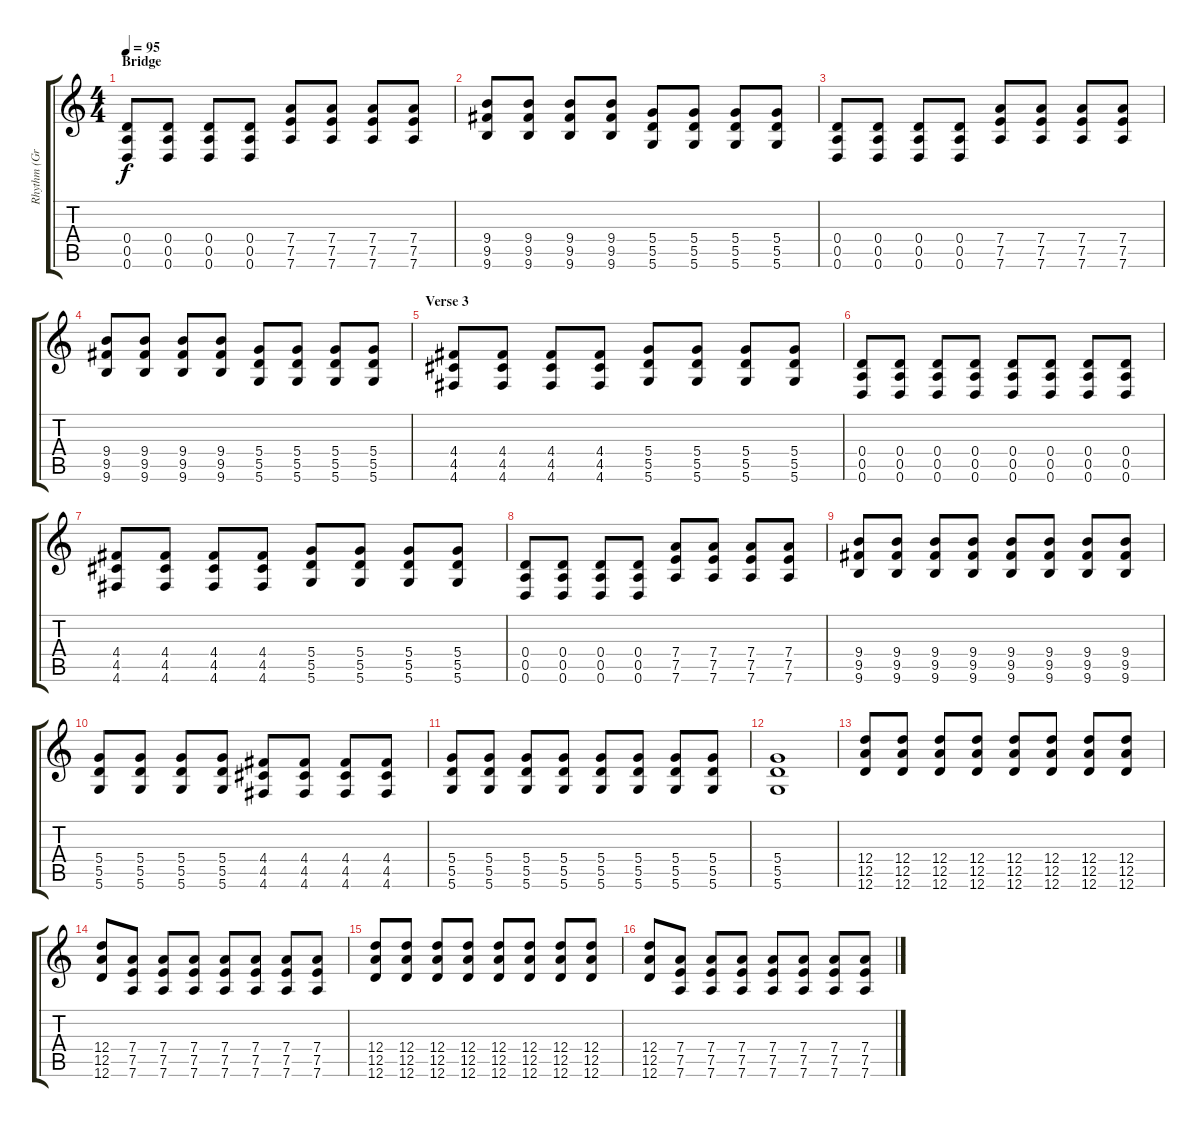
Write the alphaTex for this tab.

\track ("Rhythm (Grant Nicholas)" "Rhythm (Gr") {instrument overdrivenguitar}
\staff {score tabs}
\tuning (E4 B3 G3 D3 A2 D2) {hide}
\ts (4 4)
\section ("" "Bridge")
\tempo 95
\clef g2
\ks c
(0.4 0.5 0.6).8{dy f volume 16} (0.4 0.5 0.6).8 (0.4 0.5 0.6).8 (0.4 0.5 0.6).8 (7.4 7.5 7.6).8 (7.4 7.5 7.6).8 (7.4 7.5 7.6).8 (7.4 7.5 7.6).8 |
(9.4 9.5 9.6).8 (9.4 9.5 9.6).8 (9.4 9.5 9.6).8 (9.4 9.5 9.6).8 (5.4 5.5 5.6).8 (5.4 5.5 5.6).8 (5.4 5.5 5.6).8 (5.4 5.5 5.6).8 |
(0.4 0.5 0.6).8 (0.4 0.5 0.6).8 (0.4 0.5 0.6).8 (0.4 0.5 0.6).8 (7.4 7.5 7.6).8 (7.4 7.5 7.6).8 (7.4 7.5 7.6).8 (7.4 7.5 7.6).8 |
(9.4 9.5 9.6).8 (9.4 9.5 9.6).8 (9.4 9.5 9.6).8 (9.4 9.5 9.6).8 (5.4 5.5 5.6).8 (5.4 5.5 5.6).8 (5.4 5.5 5.6).8 (5.4 5.5 5.6).8 |
\section ("" "Verse 3")
(4.4 4.5 4.6).8 (4.4 4.5 4.6).8 (4.4 4.5 4.6).8 (4.4 4.5 4.6).8 (5.4 5.5 5.6).8 (5.4 5.5 5.6).8 (5.4 5.5 5.6).8 (5.4 5.5 5.6).8 |
(0.4 0.5 0.6).8 (0.4 0.5 0.6).8 (0.4 0.5 0.6).8 (0.4 0.5 0.6).8 (0.4 0.5 0.6).8 (0.4 0.5 0.6).8 (0.4 0.5 0.6).8 (0.4 0.5 0.6).8 |
(4.4 4.5 4.6).8 (4.4 4.5 4.6).8 (4.4 4.5 4.6).8 (4.4 4.5 4.6).8 (5.4 5.5 5.6).8 (5.4 5.5 5.6).8 (5.4 5.5 5.6).8 (5.4 5.5 5.6).8 |
(0.4 0.5 0.6).8 (0.4 0.5 0.6).8 (0.4 0.5 0.6).8 (0.4 0.5 0.6).8 (7.4 7.5 7.6).8 (7.4 7.5 7.6).8 (7.4 7.5 7.6).8 (7.4 7.5 7.6).8 |
(9.4 9.5 9.6).8 (9.4 9.5 9.6).8 (9.4 9.5 9.6).8 (9.4 9.5 9.6).8 (9.4 9.5 9.6).8 (9.4 9.5 9.6).8 (9.4 9.5 9.6).8 (9.4 9.5 9.6).8 |
(5.4 5.5 5.6).8 (5.4 5.5 5.6).8 (5.4 5.5 5.6).8 (5.4 5.5 5.6).8 (4.4 4.5 4.6).8 (4.4 4.5 4.6).8 (4.4 4.5 4.6).8 (4.4 4.5 4.6).8 |
(5.4 5.5 5.6).8 (5.4 5.5 5.6).8 (5.4 5.5 5.6).8 (5.4 5.5 5.6).8 (5.4 5.5 5.6).8 (5.4 5.5 5.6).8 (5.4 5.5 5.6).8 (5.4 5.5 5.6).8 |
(5.4 5.5 5.6).1 |
(12.4 12.5 12.6).8 (12.4 12.5 12.6).8 (12.4 12.5 12.6).8 (12.4 12.5 12.6).8 (12.4 12.5 12.6).8 (12.4 12.5 12.6).8 (12.4 12.5 12.6).8 (12.4 12.5 12.6).8 |
(12.4 12.5 12.6).8 (7.4 7.5 7.6).8 (7.4 7.5 7.6).8 (7.4 7.5 7.6).8 (7.4 7.5 7.6).8 (7.4 7.5 7.6).8 (7.4 7.5 7.6).8 (7.4 7.5 7.6).8 |
(12.4 12.5 12.6).8 (12.4 12.5 12.6).8 (12.4 12.5 12.6).8 (12.4 12.5 12.6).8 (12.4 12.5 12.6).8 (12.4 12.5 12.6).8 (12.4 12.5 12.6).8 (12.4 12.5 12.6).8 |
(12.4 12.5 12.6).8 (7.4 7.5 7.6).8 (7.4 7.5 7.6).8 (7.4 7.5 7.6).8 (7.4 7.5 7.6).8 (7.4 7.5 7.6).8 (7.4 7.5 7.6).8 (7.4 7.5 7.6).8
